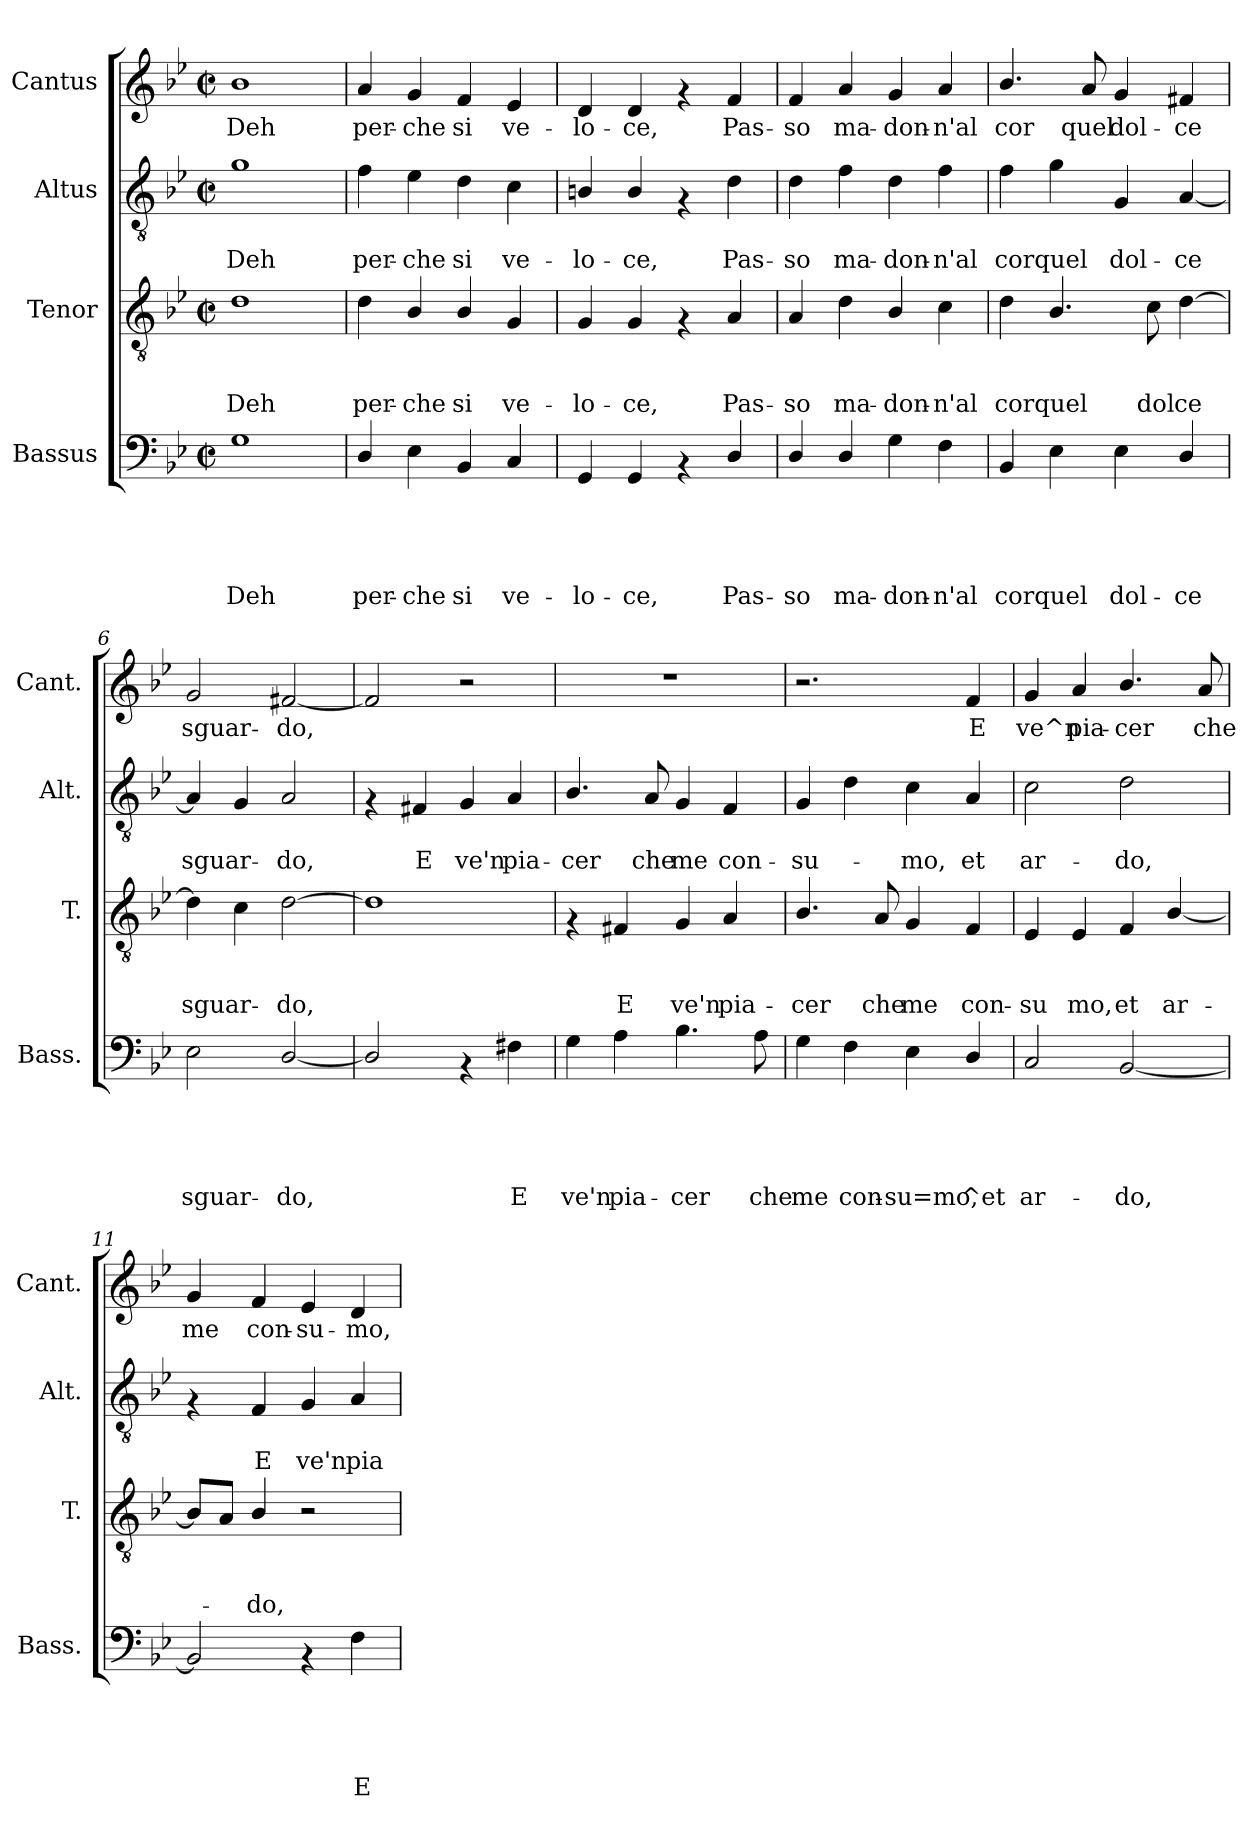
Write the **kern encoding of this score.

**kern	**text	**text	**text	**text	**text	**kern	**text	**text	**text	**kern	**text	**text	**kern	**text
*part4	*part4	*part4	*part4	*part4	*part4	*part3	*part3	*part3	*part3	*part2	*part2	*part2	*part1	*part1
*staff4	*staff4	*staff4	*staff4	*staff4	*staff4	*staff3	*staff3	*staff3	*staff3	*staff2	*staff2	*staff2	*staff1	*staff1
*I"Bassus	*	*	*	*	*	*I"Tenor	*	*	*	*I"Altus	*	*	*I"Cantus	*
*I'Bass.	*	*	*	*	*	*I'T.	*	*	*	*I'Alt.	*	*	*I'Cant.	*
*clefF4	*	*	*	*	*	*clefGv2	*	*	*	*clefGv2	*	*	*clefG2	*
*k[b-e-]	*	*	*	*	*	*k[b-e-]	*	*	*	*k[b-e-]	*	*	*k[b-e-]	*
*B-:	*	*	*	*	*	*B-:	*	*	*	*B-:	*	*	*B-:	*
*M2/2	*	*	*	*	*	*M2/2	*	*	*	*M2/2	*	*	*M2/2	*
*met(c|)	*	*	*	*	*	*met(c|)	*	*	*	*met(c|)	*	*	*met(c|)	*
=1	=1	=1	=1	=1	=1	=1	=1	=1	=1	=1	=1	=1	=1	=1
!	!	!	!	!	!LO:LY:b	!	!	!	!LO:LY:b	!	!	!LO:LY:b	!	!LO:LY:b
1G	.	.	.	.	Deh	1d	.	.	Deh	1g	.	Deh	1b-	Deh
=2	=2	=2	=2	=2	=2	=2	=2	=2	=2	=2	=2	=2	=2	=2
!	!	!	!	!	!LO:LY:b	!	!	!	!LO:LY:b	!	!	!LO:LY:b	!	!LO:LY:b
4D/	.	.	.	.	per-	4d\	.	.	per-	4f\	.	per-	4a/	per-
!	!	!	!	!	!LO:LY:b	!	!	!	!LO:LY:b	!	!	!LO:LY:b	!	!LO:LY:b
4E-\	.	.	.	.	-che	4B-/	.	.	-che	4e-\	.	-che	4g/	-che
!	!	!	!	!	!LO:LY:b	!	!	!	!LO:LY:b	!	!	!LO:LY:b	!	!LO:LY:b
4BB-/	.	.	.	.	si	4B-/	.	.	si	4d\	.	si	4f/	si
!	!	!	!	!	!LO:LY:b	!	!	!	!LO:LY:b	!	!	!LO:LY:b	!	!LO:LY:b
4C/	.	.	.	.	ve-	4G/	.	.	ve-	4c\	.	ve-	4e-/	ve-
=3	=3	=3	=3	=3	=3	=3	=3	=3	=3	=3	=3	=3	=3	=3
!	!	!	!	!	!LO:LY:b	!	!	!	!LO:LY:b	!	!	!LO:LY:b	!	!LO:LY:b
4GG/	.	.	.	.	-lo-	4G/	.	.	-lo-	4Bn/	.	-lo-	4d/	-lo-
!	!	!	!	!	!LO:LY:b	!	!	!	!LO:LY:b	!	!	!LO:LY:b	!	!LO:LY:b
4GG/	.	.	.	.	-ce,	4G/	.	.	-ce,	4B/	.	-ce,	4d/	-ce,
4rAA	.	.	.	.	.	4rF	.	.	.	4rF	.	.	4rf	.
!	!	!	!	!	!LO:LY:b	!	!	!	!LO:LY:b	!	!	!LO:LY:b	!	!LO:LY:b
4D/	.	.	.	.	Pas-	4A/	.	.	Pas-	4d\	.	Pas-	4f/	Pas-
=4	=4	=4	=4	=4	=4	=4	=4	=4	=4	=4	=4	=4	=4	=4
!	!	!	!	!	!LO:LY:b	!	!	!	!LO:LY:b	!	!	!LO:LY:b	!	!LO:LY:b
4D/	.	.	.	.	-so	4A/	.	.	-so	4d\	.	-so	4f/	-so
!	!	!	!	!	!LO:LY:b	!	!	!	!LO:LY:b	!	!	!LO:LY:b	!	!LO:LY:b
4D/	.	.	.	.	ma-	4d\	.	.	ma-	4f\	.	ma-	4a/	ma-
!	!	!	!	!	!LO:LY:b	!	!	!	!LO:LY:b	!	!	!LO:LY:b	!	!LO:LY:b
4G\	.	.	.	.	-don-	4B-/	.	.	-don-	4d\	.	-don-	4g/	-don-
!	!	!	!	!	!LO:LY:b	!	!	!	!LO:LY:b	!	!	!LO:LY:b	!	!LO:LY:b
4F\	.	.	.	.	-n'al	4c\	.	.	-n'al	4f\	.	-n'al	4a/	-n'al
=5	=5	=5	=5	=5	=5	=5	=5	=5	=5	=5	=5	=5	=5	=5
!	!	!	!	!	!LO:LY:b	!	!	!	!LO:LY:b	!	!	!LO:LY:b	!	!LO:LY:b
4BB-/	.	.	.	.	corquel	4d\	.	.	corquel	4f\	.	corquel	4.b-/	cor
4E-\	.	.	.	.	.	4.B-/	.	.	.	4g\	.	.	.	.
!	!	!	!	!	!	!	!	!	!	!	!	!	!	!LO:LY:b
.	.	.	.	.	.	.	.	.	.	.	.	.	8a/	quel
!	!	!	!	!	!LO:LY:b	!	!	!	!	!	!	!LO:LY:b	!	!LO:LY:b
4E-\	.	.	.	.	dol-	.	.	.	.	4G/	.	dol-	4g/	dol-
!	!	!	!	!	!	!	!	!	!LO:LY:b	!	!	!	!	!
.	.	.	.	.	.	8c\	.	.	dol	.	.	.	.	.
!	!	!	!	!	!LO:LY:b	!	!	!	!LO:LY:b	!	!	!LO:LY:b	!	!LO:LY:b
4D/	.	.	.	.	-ce	[>4d\	.	.	ce	[<4A/	.	-ce	4f#X/	-ce
=6	=6	=6	=6	=6	=6	=6	=6	=6	=6	=6	=6	=6	=6	=6
!	!	!	!	!	!LO:LY:b	!	!	!	!LO:LY:b	!	!	!LO:LY:b	!	!LO:LY:b
2E-\	.	.	.	.	sguar-	4d\]	.	.	sguar-	4A/]	.	sguar-	2g/	sguar-
.	.	.	.	.	.	4c\	.	.	.	4G/	.	.	.	.
!	!	!	!	!	!LO:LY:b	!	!	!	!LO:LY:b	!	!	!LO:LY:b	!	!LO:LY:b
[<2D/	.	.	.	.	-do,	[<2d\	.	.	-do,	2A/	.	-do,	[<2f#X/	-do,
!!LO:LB:g=z
=7	=7	=7	=7	=7	=7	=7	=7	=7	=7	=7	=7	=7	=7	=7
2D/]	.	.	.	.	.	1d]	.	.	.	4rF	.	.	2f#/]	.
!	!	!	!	!	!	!	!	!	!	!	!	!LO:LY:b	!	!
.	.	.	.	.	.	.	.	.	.	4F#X/	.	E	.	.
!	!	!	!	!	!	!	!	!	!	!	!	!LO:LY:b	!	!
4rAA	.	.	.	.	.	.	.	.	.	4G/	.	ve'n	2r	.
!	!	!	!	!	!LO:LY:b	!	!	!	!	!	!	!LO:LY:b	!	!
4F#X\	.	.	.	.	E	.	.	.	.	4A/	.	pia-	.	.
=8	=8	=8	=8	=8	=8	=8	=8	=8	=8	=8	=8	=8	=8	=8
!	!	!	!	!	!LO:LY:b	!	!	!	!	!	!	!LO:LY:b	!	!
4G\	.	.	.	.	ve'n	4rF	.	.	.	4.B-/	.	-cer	1r	.
!	!	!	!	!	!LO:LY:b	!	!	!	!LO:LY:b	!	!	!	!	!
4A\	.	.	.	.	pia-	4F#X/	.	.	E	.	.	.	.	.
!	!	!	!	!	!	!	!	!	!	!	!	!LO:LY:b	!	!
.	.	.	.	.	.	.	.	.	.	8A/	.	che	.	.
!	!	!	!	!	!LO:LY:b	!	!	!	!LO:LY:b	!	!	!LO:LY:b	!	!
4.B-\	.	.	.	.	-cer	4G/	.	.	ve'n	4G/	.	me	.	.
!	!	!	!	!	!	!	!	!	!LO:LY:b	!	!	!LO:LY:b	!	!
.	.	.	.	.	.	4A/	.	.	pia-	4F/	.	con-	.	.
!	!	!	!	!	!LO:LY:b	!	!	!	!	!	!	!	!	!
8A\	.	.	.	.	che	.	.	.	.	.	.	.	.	.
=9	=9	=9	=9	=9	=9	=9	=9	=9	=9	=9	=9	=9	=9	=9
!	!	!	!	!	!LO:LY:b	!	!	!	!LO:LY:b	!	!	!LO:LY:b	!	!
4G\	.	.	.	.	me	4.B-/	.	.	-cer	4G/	.	-su-	2.r	.
!	!	!	!	!	!LO:LY:b	!	!	!	!	!	!	!	!	!
4F\	.	.	.	.	con-	.	.	.	.	4d\	.	.	.	.
!	!	!	!	!	!	!	!	!	!LO:LY:b	!	!	!	!	!
.	.	.	.	.	.	8A/	.	.	che	.	.	.	.	.
!	!	!	!	!	!LO:LY:b	!	!	!	!LO:LY:b	!	!	!LO:LY:b	!	!
4E-\	.	.	.	.	-su=mo,	4G/	.	.	me	4c\	.	-mo,	.	.
!	!	!	!	!	!LO:LY:b	!	!	!	!LO:LY:b	!	!	!LO:LY:b	!	!LO:LY:b
4D/	.	.	.	.	^et	4F/	.	.	con-	4A/	.	et	4f/	E
=10	=10	=10	=10	=10	=10	=10	=10	=10	=10	=10	=10	=10	=10	=10
!	!	!	!	!	!LO:LY:b	!	!	!	!LO:LY:b	!	!	!LO:LY:b	!	!LO:LY:b
2C/	.	.	.	.	ar-	4E-/	.	.	-su	2c\	.	ar-	4g/	ve^n
!	!	!	!	!	!	!	!	!	!LO:LY:b	!	!	!	!	!LO:LY:b
.	.	.	.	.	.	4E-/	.	.	mo,	.	.	.	4a/	pia-
!	!	!	!	!	!LO:LY:b	!	!	!	!LO:LY:b	!	!	!LO:LY:b	!	!LO:LY:b
[<2BB-/	.	.	.	.	-do,	4F/	.	.	et	2d\	.	-do,	4.b-/	-cer
!	!	!	!	!	!	!	!	!	!LO:LY:b	!	!	!	!	!
.	.	.	.	.	.	[<4B-/	.	.	ar-	.	.	.	.	.
!	!	!	!	!	!	!	!	!	!	!	!	!	!	!LO:LY:b
.	.	.	.	.	.	.	.	.	.	.	.	.	8a/	che
=11	=11	=11	=11	=11	=11	=11	=11	=11	=11	=11	=11	=11	=11	=11
!	!	!	!	!	!	!	!	!	!	!	!	!	!	!LO:LY:b
2BB-/]	.	.	.	.	.	8B-/L]	.	.	.	4rF	.	.	4g/	me
.	.	.	.	.	.	8A/J	.	.	.	.	.	.	.	.
!	!	!	!	!	!	!	!	!	!LO:LY:b	!	!	!LO:LY:b	!	!LO:LY:b
.	.	.	.	.	.	4B-/	.	.	-do,	4F/	.	E	4f/	con-
!	!	!	!	!	!	!	!	!	!	!	!	!LO:LY:b	!	!LO:LY:b
4rAA	.	.	.	.	.	2r	.	.	.	4G/	.	ve'n	4e-/	-su-
!	!	!	!	!	!LO:LY:b	!	!	!	!	!	!	!LO:LY:b	!	!LO:LY:b
4F\	.	.	.	.	E	.	.	.	.	4A/	.	pia-	4d/	-mo,
=	=	=	=	=	=	=	=	=	=	=	=	=	=	=
*-	*-	*-	*-	*-	*-	*-	*-	*-	*-	*-	*-	*-	*-	*-
